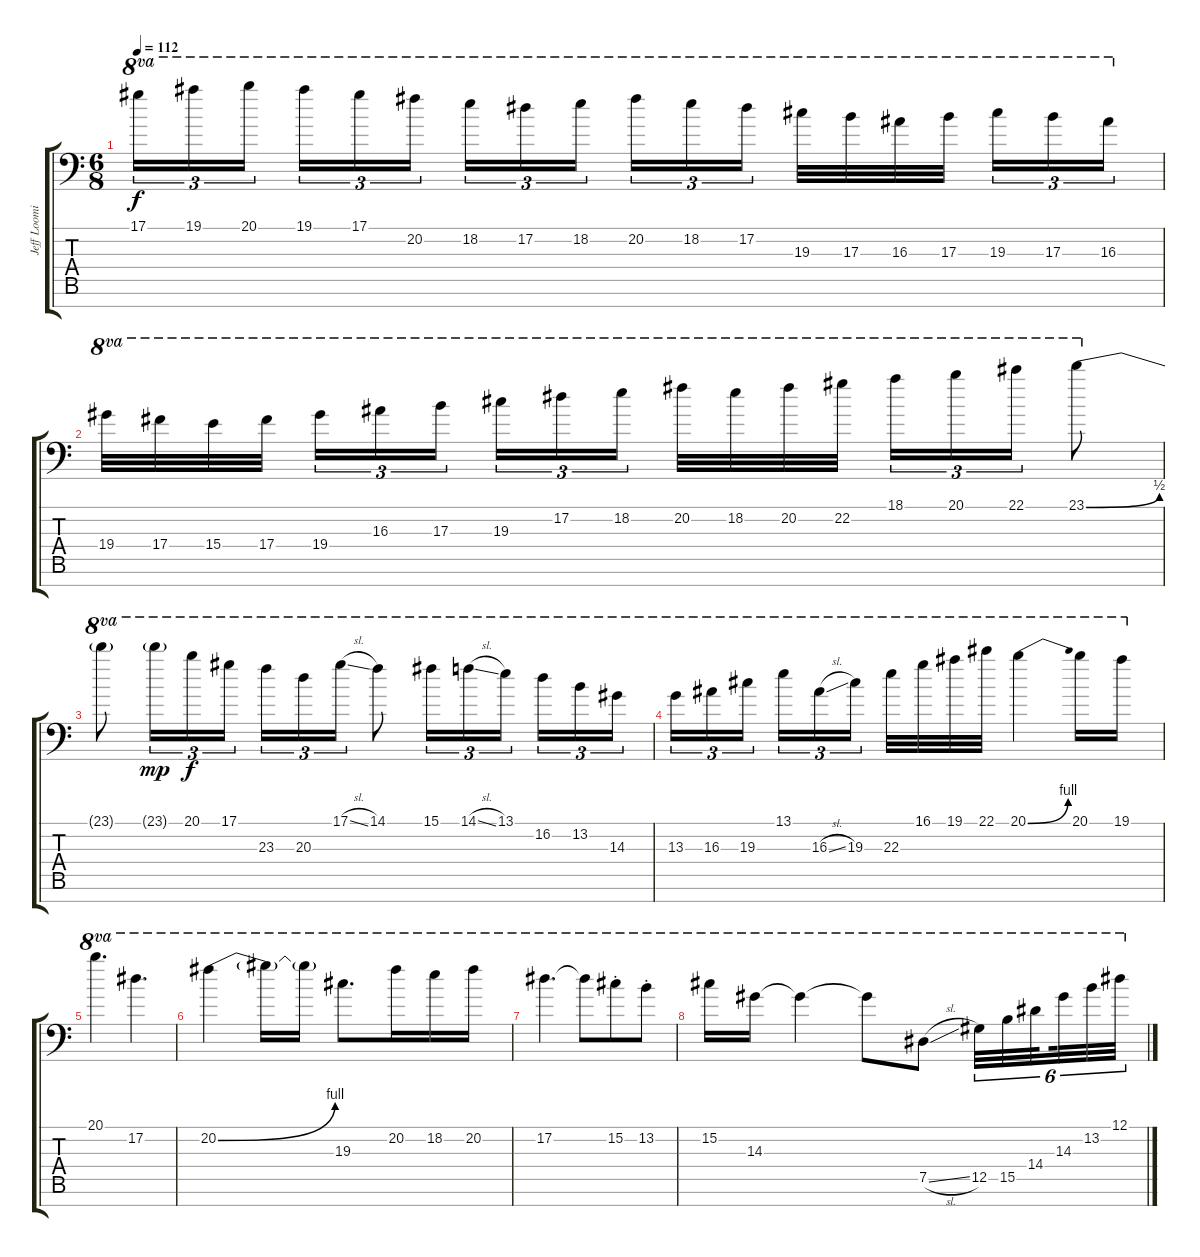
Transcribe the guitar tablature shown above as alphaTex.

\track ("Jeff Loomis" "Jeff Loomi") {instrument distortionguitar}
\staff {score tabs}
\tuning (Eb4 Bb3 Gb3 Db3 Ab2 Eb2 Bb1) {hide}
\ts (6 8)
\tempo 112
\clef f4
\ks c
17.1.16{tu (3 2) ot 8va dy f} 19.1.16{tu (3 2) ot 8va} 20.1.16{tu (3 2) ot 8va beam splitsecondary} 19.1.16{tu (3 2) ot 8va} 17.1.16{tu (3 2) ot 8va} 20.2.16{tu (3 2) ot 8va beam splitsecondary} 18.2.16{tu (3 2) ot 8va} 17.2.16{tu (3 2) ot 8va} 18.2.16{tu (3 2) ot 8va} 20.2.16{tu (3 2) ot 8va} 18.2.16{tu (3 2) ot 8va} 17.2.16{tu (3 2) ot 8va beam splitsecondary} 19.3.32{ot 8va} 17.3.32{ot 8va} 16.3.32{ot 8va} 17.3.32{ot 8va beam splitsecondary} 19.3.16{tu (3 2) ot 8va} 17.3.16{tu (3 2) ot 8va} 16.3.16{tu (3 2) ot 8va} |
19.4.32{ot 8va} 17.4.32{ot 8va} 15.4.32{ot 8va} 17.4.32{ot 8va beam splitsecondary} 19.4.16{tu (3 2) ot 8va} 16.3.16{tu (3 2) ot 8va} 17.3.16{tu (3 2) ot 8va beam splitsecondary} 19.3.16{tu (3 2) ot 8va} 17.2.16{tu (3 2) ot 8va} 18.2.16{tu (3 2) ot 8va} 20.2.32{ot 8va} 18.2.32{ot 8va} 20.2.32{ot 8va} 22.2.32{ot 8va beam splitsecondary} 18.1.16{tu (3 2) ot 8va} 20.1.16{tu (3 2) ot 8va} 22.1.16{tu (3 2) ot 8va} 23.1{be (bend 0 0 60 2)}.8{ot 8va} |
23.1{t}.8{ot 8va} 23.1{g}.16{tu (3 2) ot 8va dy mp} 20.1.16{tu (3 2) ot 8va dy f} 17.1.16{tu (3 2) ot 8va beam splitsecondary} 23.3.16{tu (3 2) ot 8va} 20.3.16{tu (3 2) ot 8va} 17.1{sl}.16{tu (3 2) ot 8va} 14.1.8{ot 8va} 15.1.16{tu (3 2) ot 8va} 14.1{sl}.16{tu (3 2) ot 8va} 13.1.16{tu (3 2) ot 8va beam splitsecondary} 16.2.16{tu (3 2) ot 8va} 13.2.16{tu (3 2) ot 8va} 14.3.16{tu (3 2) ot 8va} |
13.3.16{tu (3 2) ot 8va} 16.3.16{tu (3 2) ot 8va} 19.3.16{tu (3 2) ot 8va beam splitsecondary} 13.1.16{tu (3 2) ot 8va} 16.3{sl}.16{tu (3 2) ot 8va} 19.3.16{tu (3 2) ot 8va beam splitsecondary} 22.3.32{ot 8va} 16.1.32{ot 8va} 19.1.32{ot 8va} 22.1.32{ot 8va} 20.1{be (bend 0 0 60 4)}.4{ot 8va} 20.1.16{ot 8va} 19.1.16{ot 8va} |
20.1.4{d ot 8va} 17.2.4{d ot 8va} |
20.2{be (bend 0 0 60 4)}.4{ot 8va} 20.2{t}.16{ot 8va} 20.2{t}.16{ot 8va} 19.3.8{d ot 8va} 20.2.16{ot 8va} 18.2.16{ot 8va} 20.2.16{ot 8va} |
17.2.4{d ot 8va} 17.2{t}.8{ot 8va} 15.2{st}.8{ot 8va} 13.2{st}.8{ot 8va} |
15.2.16{ot 8va} 14.3.16{ot 8va} 14.3{t}.4{ot 8va} 14.3{t}.8{ot 8va} 7.5{sl}.8{ot 8va} 12.5.32{tu (6 4) ot 8va} 15.5.32{tu (6 4) ot 8va} 14.4.32{tu (6 4) ot 8va beam splitsecondary} 14.3.32{tu (6 4) ot 8va} 13.2.32{tu (6 4) ot 8va} 12.1.32{tu (6 4) ot 8va}
